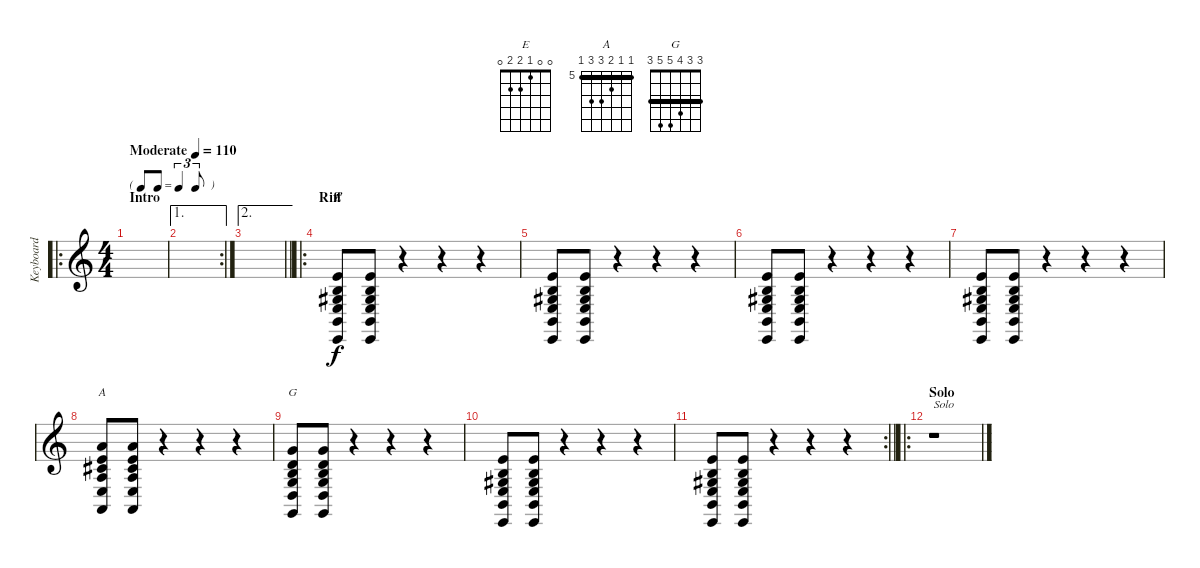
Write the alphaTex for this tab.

\track ("Keyboard" "Keyboard") {instrument drawbarorgan}
\staff {score}
\tuning (E4 B3 G3 D3 A2 E2) {hide}
\chord ("E" 0 0 1 2 2 0)
\chord ("A" 5 5 6 7 7 5) {firstfret 5 barre 5}
\chord ("G" 3 3 4 5 5 3) {barre 3}
\ro
\ts (4 4)
\tf triplet8th
\section ("" "Intro")
\tempo (110 "Moderate")
\clef g2
\ks c
|
\ae 1
\rc 2
|
\ae 2
\barLineRight lightlight
|
\ro
\section ("" "Riff")
(0.1 0.2 1.3 2.4 2.5 0.6).8{ch "E"} (0.1 0.2 1.3 2.4 2.5 0.6).8 r.4 r.4 r.4 |
(0.1 0.2 1.3 2.4 2.5 0.6).8 (0.1 0.2 1.3 2.4 2.5 0.6).8 r.4 r.4 r.4 |
(0.1 0.2 1.3 2.4 2.5 0.6).8 (0.1 0.2 1.3 2.4 2.5 0.6).8 r.4 r.4 r.4 |
(0.1 0.2 1.3 2.4 2.5 0.6).8 (0.1 0.2 1.3 2.4 2.5 0.6).8 r.4 r.4 r.4 |
(5.1 5.2 6.3 7.4 7.5 5.6).8{ch "A"} (5.1 5.2 6.3 7.4 7.5 5.6).8 r.4 r.4 r.4 |
(3.1 3.2 4.3 5.4 5.5 3.6).8{ch "G"} (3.1 3.2 4.3 5.4 5.5 3.6).8 r.4 r.4 r.4 |
(0.1 0.2 1.3 2.4 2.5 0.6).8 (0.1 0.2 1.3 2.4 2.5 0.6).8 r.4 r.4 r.4 |
\rc 2
\barLineRight lightlight
(0.1 0.2 1.3 2.4 2.5 0.6).8 (0.1 0.2 1.3 2.4 2.5 0.6).8 r.4 r.4 r.4 |
\ro
\section ("" "Solo")
r.1{txt "Solo"}
